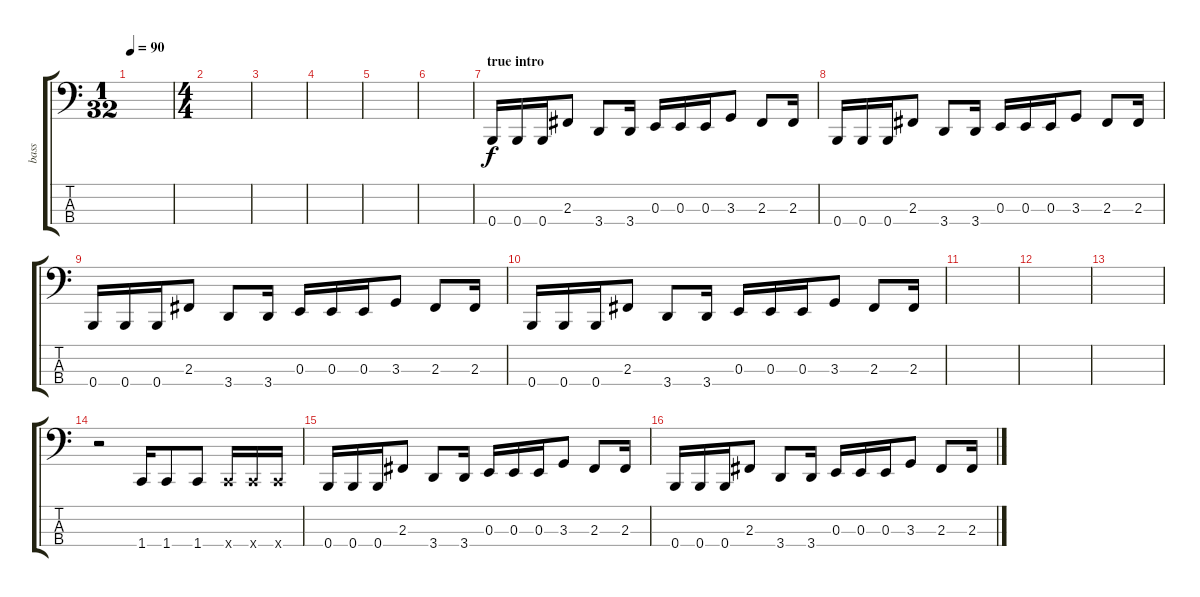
\track ("bass" "bass") {instrument electricbassfinger}
\staff {score tabs}
\tuning (D2 A1 E1 B0) {hide}
\ts (1 32)
\tempo 90
\clef f4
\ks c
|
\ts (4 4)
|
|
|
|
|
\section ("" "true intro")
0.4.16 0.4.16 0.4.16 2.3.8 3.4.8 3.4.16 0.3.16 0.3.16 0.3.16 3.3.8 2.3.8 2.3.16 |
0.4.16 0.4.16 0.4.16 2.3.8 3.4.8 3.4.16 0.3.16 0.3.16 0.3.16 3.3.8 2.3.8 2.3.16 |
0.4.16 0.4.16 0.4.16 2.3.8 3.4.8 3.4.16 0.3.16 0.3.16 0.3.16 3.3.8 2.3.8 2.3.16 |
0.4.16 0.4.16 0.4.16 2.3.8 3.4.8 3.4.16 0.3.16 0.3.16 0.3.16 3.3.8 2.3.8 2.3.16 |
|
|
|
r.2 1.4.16 1.4.8 1.4.8 1.4{x}.16 1.4{x}.16 1.4{x}.16 |
0.4.16 0.4.16 0.4.16 2.3.8 3.4.8 3.4.16 0.3.16 0.3.16 0.3.16 3.3.8 2.3.8 2.3.16 |
0.4.16 0.4.16 0.4.16 2.3.8 3.4.8 3.4.16 0.3.16 0.3.16 0.3.16 3.3.8 2.3.8 2.3.16
